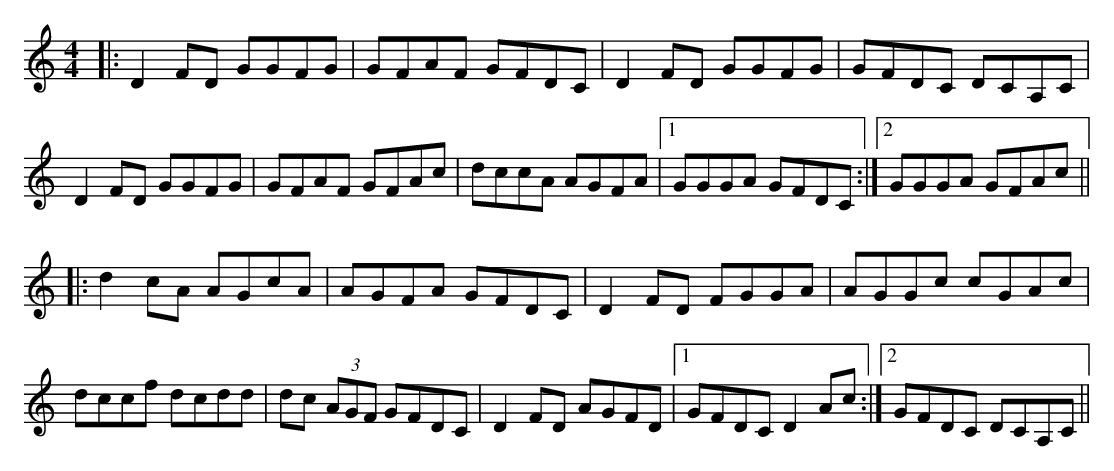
X:1
M:4/4
K:Ddor
|:D2FD GGFG|GFAF GFDC|D2FD GGFG|GFDC DCA,C|
D2FD GGFG|GFAF GFAc|dccA AGFA|1 GGGA GFDC:|2 GGGA GFAc||
|:d2cA AGcA|AGFA GFDC|D2FD FGGA|AGGc cGAc|
dccf dcdd|dc (3AGF GFDC|D2 FD AGFD|1 GFDC D2Ac:|2 GFDC DCA,C||
